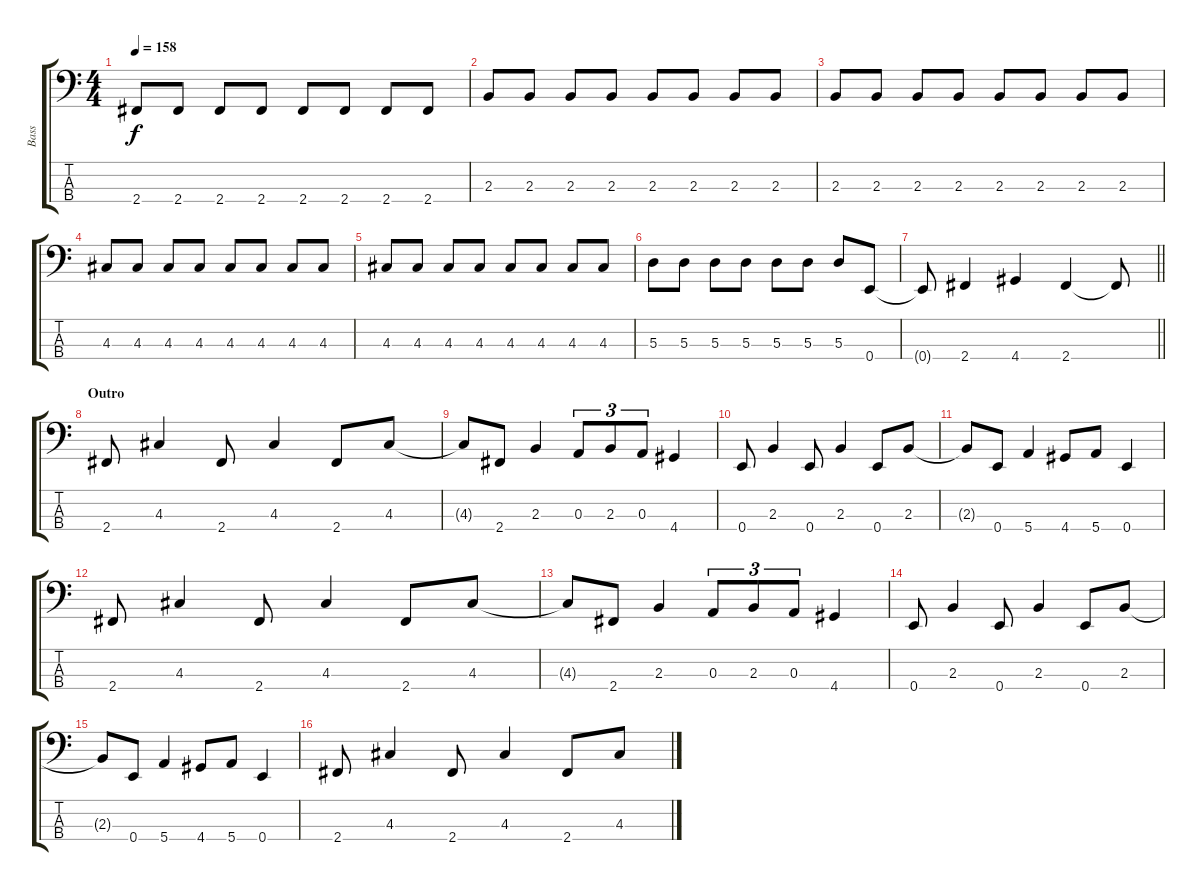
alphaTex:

\track ("Bass" "Bass") {instrument electricbassfinger}
\staff {score tabs}
\tuning (G2 D2 A1 E1) {hide}
\ts (4 4)
\tempo 158
\clef f4
\ks c
2.4.8{dy f} 2.4.8 2.4.8 2.4.8 2.4.8 2.4.8 2.4.8 2.4.8 |
2.3.8 2.3.8 2.3.8 2.3.8 2.3.8 2.3.8 2.3.8 2.3.8 |
2.3.8 2.3.8 2.3.8 2.3.8 2.3.8 2.3.8 2.3.8 2.3.8 |
4.3.8 4.3.8 4.3.8 4.3.8 4.3.8 4.3.8 4.3.8 4.3.8 |
4.3.8 4.3.8 4.3.8 4.3.8 4.3.8 4.3.8 4.3.8 4.3.8 |
5.3.8 5.3.8 5.3.8 5.3.8 5.3.8 5.3.8 5.3.8 0.4.8 |
\barLineRight lightlight
0.4{t}.8 2.4.4 4.4.4 2.4.4 2.4{t}.8 |
\section ("" "Outro")
2.4.8 4.3.4 2.4.8 4.3.4 2.4.8 4.3.8 |
4.3{t}.8 2.4.8 2.3.4 0.3.8{tu (3 2)} 2.3.8{tu (3 2)} 0.3.8{tu (3 2)} 4.4.4 |
0.4.8 2.3.4 0.4.8 2.3.4 0.4.8 2.3.8 |
2.3{t}.8 0.4.8 5.4.4 4.4.8 5.4.8 0.4.4 |
2.4.8 4.3.4 2.4.8 4.3.4 2.4.8 4.3.8 |
4.3{t}.8 2.4.8 2.3.4 0.3.8{tu (3 2)} 2.3.8{tu (3 2)} 0.3.8{tu (3 2)} 4.4.4 |
0.4.8 2.3.4 0.4.8 2.3.4 0.4.8 2.3.8 |
2.3{t}.8 0.4.8 5.4.4 4.4.8 5.4.8 0.4.4 |
2.4.8 4.3.4 2.4.8 4.3.4 2.4.8 4.3.8
